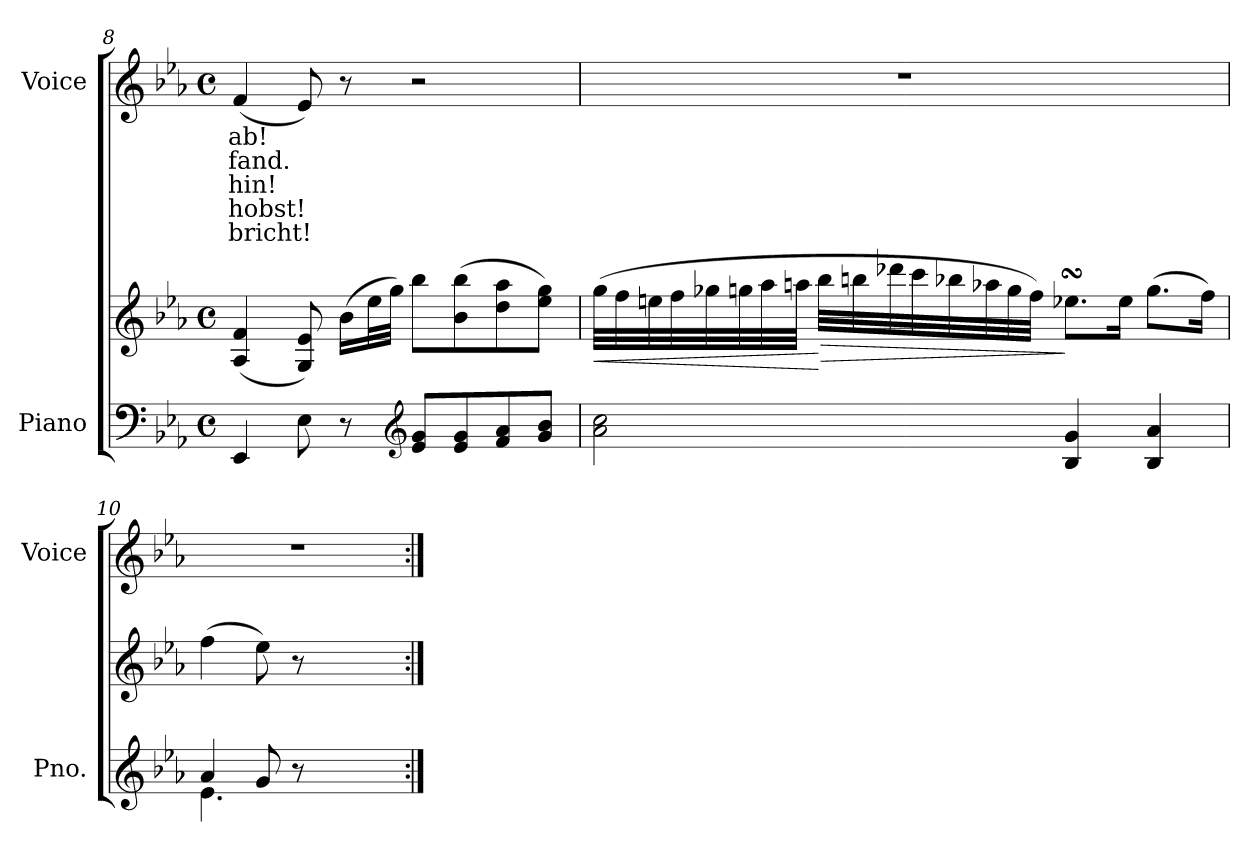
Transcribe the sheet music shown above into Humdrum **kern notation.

**kern	**kern	**dynam	**kern	**text	**text	**text	**text	**text
*part2	*part2	*part2	*part1	*part1	*part1	*part1	*part1	*part1
*staff3	*staff2	*staff2/3	*staff1	*staff1	*staff1	*staff1	*staff1	*staff1
*I"Piano	*	*	*I"Voice	*	*	*	*	*
*I'Pno.	*	*	*I'Voice	*	*	*	*	*
!!LO:LB:g=z
*clefF4	*clefG2	*	*clefG2	*	*	*	*	*
*k[b-e-a-]	*k[b-e-a-]	*	*k[b-e-a-]	*	*	*	*	*
*E-:	*E-:	*	*E-:	*	*	*	*	*
*M4/4	*M4/4	*	*M4/4	*	*	*	*	*
*met(c)	*met(c)	*	*met(c)	*	*	*	*	*
=8	=8	=8	=8	=8	=8	=8	=8	=8
!	!	!	!	!LO:LY:b:color=#000000	!LO:LY:b:color=#000000	!LO:LY:b:color=#000000	!LO:LY:b:color=#000000	!LO:LY:b:color=#000000
4EE-i/	(4A-i/ 4fi	.	(4fi/	-ab!	fand.	hin!	-hobst!	bricht!
8E-i\	8Gi/ 8e-i)	.	8e-i/)	.	.	.	.	.
8r	(16b-i\LL	.	8r	.	.	.	.	.
.	32ee-i\L	.	.	.	.	.	.	.
.	32ggi\JJJ)	.	.	.	.	.	.	.
*clefG2	*	*	*	*	*	*	*	*
8e-i/ 8giL	8bb-i\L	.	2r	.	.	.	.	.
8e-i/ 8gi	(8b-i\ 8bb-i	.	.	.	.	.	.	.
8fi/ 8a-i	8ddi\ 8aa-i	.	.	.	.	.	.	.
8gi/ 8b-iJ	8ee-i\ 8ggiJ)	.	.	.	.	.	.	.
=9	=9	=9	=9	=9	=9	=9	=9	=9
!	!	!LO:HP:b	!	!	!	!	!	!
2a-i\ 2cci	(32ggi\LLL	<	1r	.	.	.	.	.
.	32ffi\	.	.	.	.	.	.	.
.	32eeni\	.	.	.	.	.	.	.
.	32ffi\	.	.	.	.	.	.	.
.	32gg-Xi\	.	.	.	.	.	.	.
.	32ggni\	.	.	.	.	.	.	.
.	32aa-i\	.	.	.	.	.	.	.
.	32aani\JJJ	.	.	.	.	.	.	.
!	!	!LO:HP:n=1:b	!	!	!	!	!	!
.	32bb-i\LLL	[ >	.	.	.	.	.	.
.	32bbni\	.	.	.	.	.	.	.
.	32ddd-Xi\	.	.	.	.	.	.	.
.	32ccci\	.	.	.	.	.	.	.
.	32bb-Xi\	.	.	.	.	.	.	.
.	32aa-Xi\	.	.	.	.	.	.	.
.	32ggi\	.	.	.	.	.	.	.
.	32ffi\JJJ)	.	.	.	.	.	.	.
4B-i/ 4gi	8.ee-XsSSsi\L	]	.	.	.	.	.	.
.	16ee-i\Jk	.	.	.	.	.	.	.
4B-i/ 4a-i	(8.ggi\L	.	.	.	.	.	.	.
.	16ffi\Jk)	.	.	.	.	.	.	.
=10	=10	=10	=10	=10	=10	=10	=10	=10
*^	*	*	*	*	*	*	*	*
!	!	!	!	!LO:N:vis=1	!	!	!	!	!
4a-i/	4.e-i\	(4ffi\	.	1r	.	.	.	.	.
8gi/	.	8ee-i\)	.	.	.	.	.	.	.
8r	8ryy	8r	.	.	.	.	.	.	.
2ryy	2ryy	2ryy	.	.	.	.	.	.	.
*v	*v	*	*	*	*	*	*	*	*
=:|!	=:|!	=:|!	=:|!	=:|!	=:|!	=:|!	=:|!	=:|!
*-	*-	*-	*-	*-	*-	*-	*-	*-
